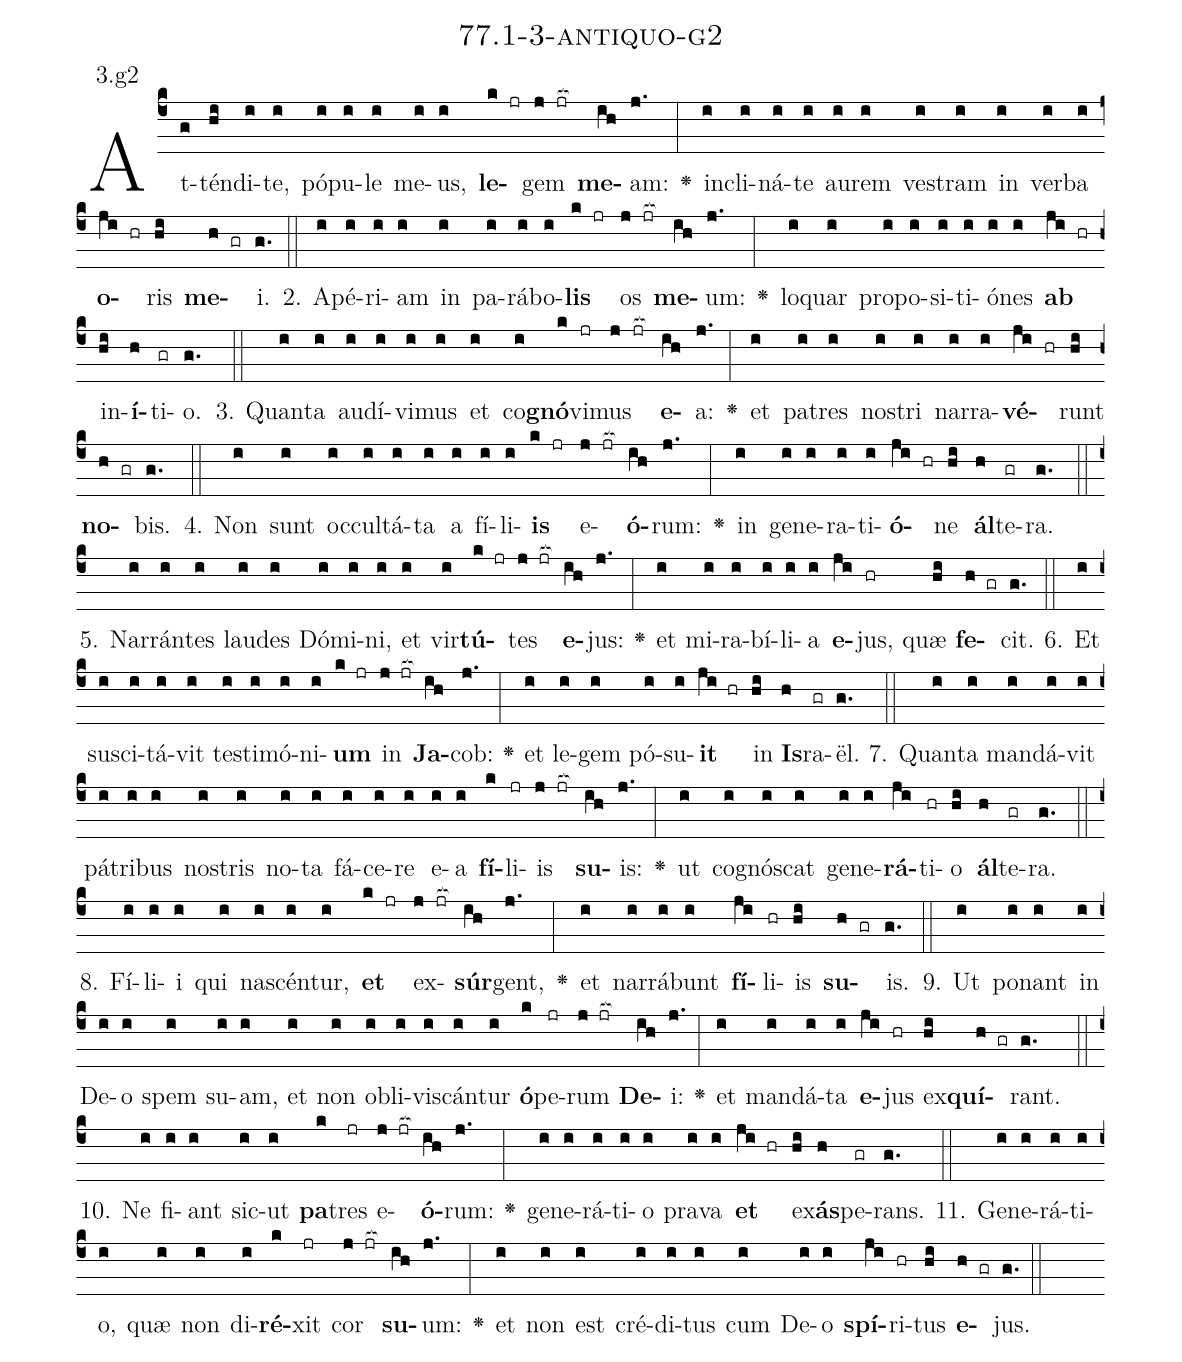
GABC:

name: 77.1-3-antiquo-g2;
annotation: 3.g2;
%%
(c4)At(g)tén(hi)di(i)te,(i) pó(i)pu(i)le(i) me(i)us,(i) <b>le</b>(k jr)gem(j jr[ocb:1{]) <b>me</b>(ih[ocb:0}])am:(j.) <v>\greheightstar</v>(:) in(i)cli(i)ná(i)te(i) au(i)rem(i) ves(i)tram(i) in(i) ver(i)ba(i) <b>o</b>(ji hr)ris(hi) <b>me</b>(h gr)i.(g.) (::)
2. A(i)pé(i)ri(i)am(i) in(i) pa(i)rá(i)bo(i)<b>lis</b>(k jr) os(j jr[ocb:1{]) <b>me</b>(ih[ocb:0}])um:(j.) <v>\greheightstar</v>(:) lo(i)quar(i) pro(i)po(i)si(i)ti(i)ó(i)nes(i) <b>ab</b>(ji hr) in(hi)<b>í</b>(h)ti(gr)o.(g.) (::)
3. Quan(i)ta(i) au(i)dí(i)vi(i)mus(i) et(i) co(i)<b>gnó</b>(k)vi(jr)mus(j jr[ocb:1{]) <b>e</b>(ih[ocb:0}])a:(j.) <v>\greheightstar</v>(:) et(i) pa(i)tres(i) nos(i)tri(i) nar(i)ra(i)<b>vé</b>(ji hr)runt(hi) <b>no</b>(h gr)bis.(g.) (::)
4. Non(i) sunt(i) oc(i)cul(i)tá(i)ta(i) a(i) fí(i)li(i)<b>is</b>(k jr) e(j jr[ocb:1{])<b>ó</b>(ih[ocb:0}])rum:(j.) <v>\greheightstar</v>(:) in(i) ge(i)ne(i)ra(i)ti(i)<b>ó</b>(ji hr)ne(hi) <b>ál</b>(h)te(gr)ra.(g.) (::)
5. Nar(i)rán(i)tes(i) lau(i)des(i) Dó(i)mi(i)ni,(i) et(i) vir(i)<b>tú</b>(k jr)tes(j jr[ocb:1{]) <b>e</b>(ih[ocb:0}])jus:(j.) <v>\greheightstar</v>(:) et(i) mi(i)ra(i)bí(i)li(i)a(i) <b>e</b>(ji)jus,(hr) quæ(hi) <b>fe</b>(h gr)cit.(g.) (::)
6. Et(i) su(i)sci(i)tá(i)vit(i) tes(i)ti(i)mó(i)ni(i)<b>um</b>(k jr) in(j jr[ocb:1{]) <b>Ja</b>(ih[ocb:0}])cob:(j.) <v>\greheightstar</v>(:) et(i) le(i)gem(i) pó(i)su(i)<b>it</b>(ji hr) in(hi) <b>Is</b>(h)ra(gr)ël.(g.) (::)
7. Quan(i)ta(i) man(i)dá(i)vit(i) pá(i)tri(i)bus(i) nos(i)tris(i) no(i)ta(i) fá(i)ce(i)re(i) e(i)a(i) <b>fí</b>(k)li(jr)is(j jr[ocb:1{]) <b>su</b>(ih[ocb:0}])is:(j.) <v>\greheightstar</v>(:) ut(i) co(i)gnós(i)cat(i) ge(i)ne(i)<b>rá</b>(ji)ti(hr)o(hi) <b>ál</b>(h)te(gr)ra.(g.) (::)
8. Fí(i)li(i)i(i) qui(i) na(i)scén(i)tur,(i) <b>et</b>(k jr) ex(j jr[ocb:1{])<b>súr</b>(ih[ocb:0}])gent,(j.) <v>\greheightstar</v>(:) et(i) nar(i)rá(i)bunt(i) <b>fí</b>(ji)li(hr)is(hi) <b>su</b>(h gr)is.(g.) (::)
9. Ut(i) po(i)nant(i) in(i) De(i)o(i) spem(i) su(i)am,(i) et(i) non(i) ob(i)li(i)vis(i)cán(i)tur(i) <b>ó</b>(k)pe(jr)rum(j jr[ocb:1{]) <b>De</b>(ih[ocb:0}])i:(j.) <v>\greheightstar</v>(:) et(i) man(i)dá(i)ta(i) <b>e</b>(ji)jus(hr) ex(hi)<b>quí</b>(h gr)rant.(g.) (::)
10. Ne(i) fi(i)ant(i) sic(i)ut(i) <b>pa</b>(k)tres(jr) e(j jr[ocb:1{])<b>ó</b>(ih[ocb:0}])rum:(j.) <v>\greheightstar</v>(:) ge(i)ne(i)rá(i)ti(i)o(i) pra(i)va(i) <b>et</b>(ji hr) ex(hi)<b>ás</b>(h)pe(gr)rans.(g.) (::)
11. Ge(i)ne(i)rá(i)ti(i)o,(i) quæ(i) non(i) di(i)<b>ré</b>(k)xit(jr) cor(j jr[ocb:1{]) <b>su</b>(ih[ocb:0}])um:(j.) <v>\greheightstar</v>(:) et(i) non(i) est(i) cré(i)di(i)tus(i) cum(i) De(i)o(i) <b>spí</b>(ji)ri(hr)tus(hi) <b>e</b>(h gr)jus.(g.) (::)
